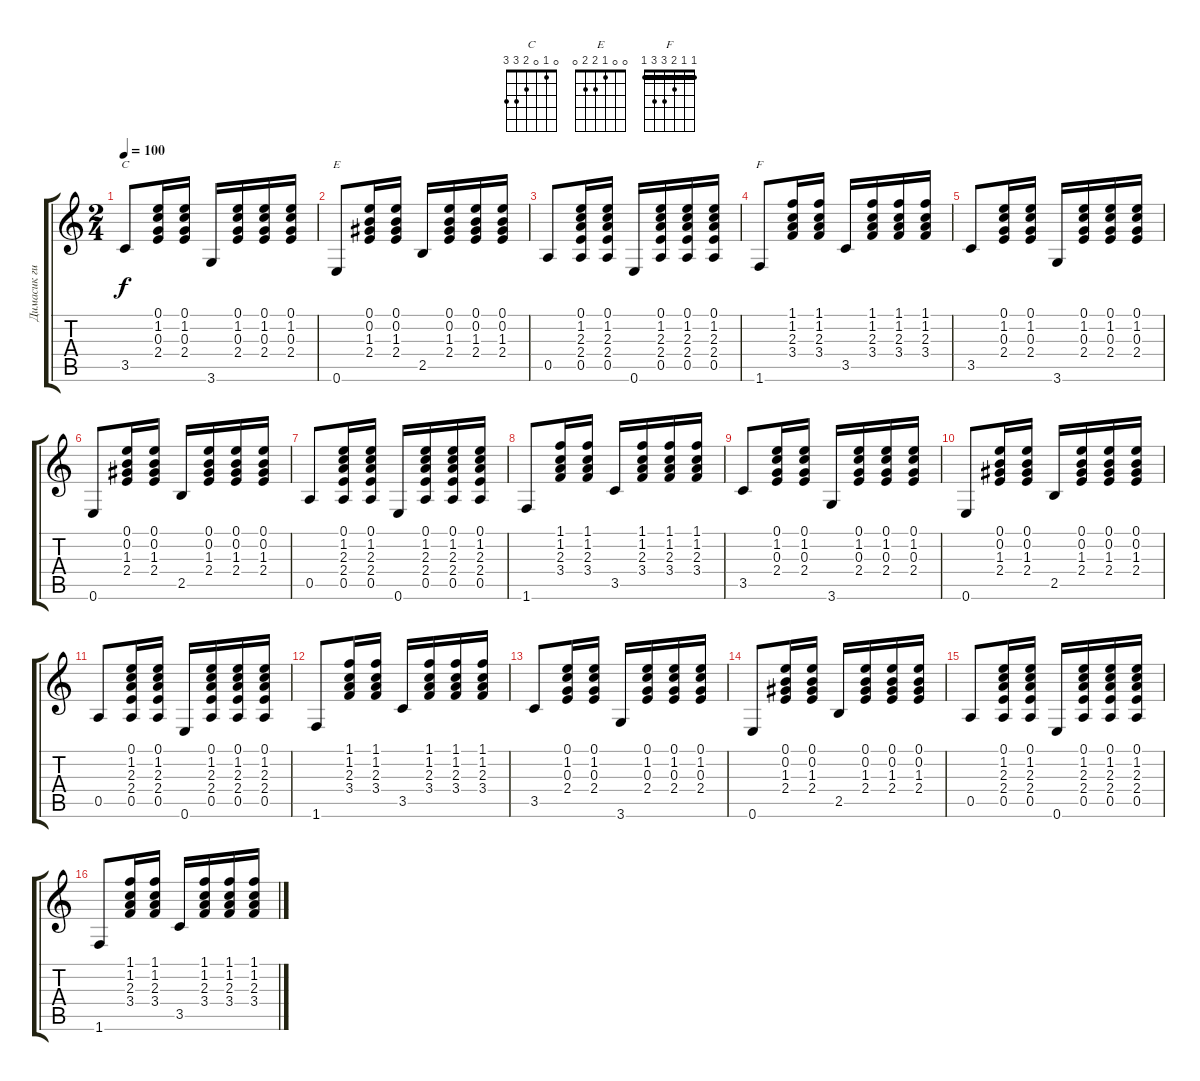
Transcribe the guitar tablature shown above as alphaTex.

\track ("Димасик гитара" "Димасик ги") {instrument acousticguitarsteel}
\staff {score tabs}
\tuning (E4 B3 G3 D3 A2 E2) {hide}
\chord ("C" 0 1 0 2 3 3)
\chord ("E" 0 0 1 2 2 0)
\chord ("F" 1 1 2 3 3 1) {barre 1}
\ts (2 4)
\tempo 100
\clef g2
\ks c
3.5.8{ch "C" dy f} (0.1 1.2 0.3 2.4).16 (0.1 1.2 0.3 2.4).16 3.6.16 (0.1 1.2 0.3 2.4).16 (0.1 1.2 0.3 2.4).16 (0.1 1.2 0.3 2.4).16 |
0.6.8{ch "E"} (0.1 0.2 1.3 2.4).16 (0.1 0.2 1.3 2.4).16 2.5.16 (0.1 0.2 1.3 2.4).16 (0.1 0.2 1.3 2.4).16 (0.1 0.2 1.3 2.4).16 |
0.5.8 (0.1 1.2 2.3 2.4 0.5).16 (0.1 1.2 2.3 2.4 0.5).16 0.6.16 (0.1 1.2 2.3 2.4 0.5).16 (0.1 1.2 2.3 2.4 0.5).16 (0.1 1.2 2.3 2.4 0.5).16 |
1.6.8{ch "F"} (1.1 1.2 2.3 3.4).16 (1.1 1.2 2.3 3.4).16 3.5.16 (1.1 1.2 2.3 3.4).16 (1.1 1.2 2.3 3.4).16 (1.1 1.2 2.3 3.4).16 |
3.5.8 (0.1 1.2 0.3 2.4).16 (0.1 1.2 0.3 2.4).16 3.6.16 (0.1 1.2 0.3 2.4).16 (0.1 1.2 0.3 2.4).16 (0.1 1.2 0.3 2.4).16 |
0.6.8 (0.1 0.2 1.3 2.4).16 (0.1 0.2 1.3 2.4).16 2.5.16 (0.1 0.2 1.3 2.4).16 (0.1 0.2 1.3 2.4).16 (0.1 0.2 1.3 2.4).16 |
0.5.8 (0.1 1.2 2.3 2.4 0.5).16 (0.1 1.2 2.3 2.4 0.5).16 0.6.16 (0.1 1.2 2.3 2.4 0.5).16 (0.1 1.2 2.3 2.4 0.5).16 (0.1 1.2 2.3 2.4 0.5).16 |
1.6.8 (1.1 1.2 2.3 3.4).16 (1.1 1.2 2.3 3.4).16 3.5.16 (1.1 1.2 2.3 3.4).16 (1.1 1.2 2.3 3.4).16 (1.1 1.2 2.3 3.4).16 |
3.5.8 (0.1 1.2 0.3 2.4).16 (0.1 1.2 0.3 2.4).16 3.6.16 (0.1 1.2 0.3 2.4).16 (0.1 1.2 0.3 2.4).16 (0.1 1.2 0.3 2.4).16 |
0.6.8 (0.1 0.2 1.3 2.4).16 (0.1 0.2 1.3 2.4).16 2.5.16 (0.1 0.2 1.3 2.4).16 (0.1 0.2 1.3 2.4).16 (0.1 0.2 1.3 2.4).16 |
0.5.8 (0.1 1.2 2.3 2.4 0.5).16 (0.1 1.2 2.3 2.4 0.5).16 0.6.16 (0.1 1.2 2.3 2.4 0.5).16 (0.1 1.2 2.3 2.4 0.5).16 (0.1 1.2 2.3 2.4 0.5).16 |
1.6.8 (1.1 1.2 2.3 3.4).16 (1.1 1.2 2.3 3.4).16 3.5.16 (1.1 1.2 2.3 3.4).16 (1.1 1.2 2.3 3.4).16 (1.1 1.2 2.3 3.4).16 |
3.5.8 (0.1 1.2 0.3 2.4).16 (0.1 1.2 0.3 2.4).16 3.6.16 (0.1 1.2 0.3 2.4).16 (0.1 1.2 0.3 2.4).16 (0.1 1.2 0.3 2.4).16 |
0.6.8 (0.1 0.2 1.3 2.4).16 (0.1 0.2 1.3 2.4).16 2.5.16 (0.1 0.2 1.3 2.4).16 (0.1 0.2 1.3 2.4).16 (0.1 0.2 1.3 2.4).16 |
0.5.8 (0.1 1.2 2.3 2.4 0.5).16 (0.1 1.2 2.3 2.4 0.5).16 0.6.16 (0.1 1.2 2.3 2.4 0.5).16 (0.1 1.2 2.3 2.4 0.5).16 (0.1 1.2 2.3 2.4 0.5).16 |
1.6.8 (1.1 1.2 2.3 3.4).16 (1.1 1.2 2.3 3.4).16 3.5.16 (1.1 1.2 2.3 3.4).16 (1.1 1.2 2.3 3.4).16 (1.1 1.2 2.3 3.4).16
